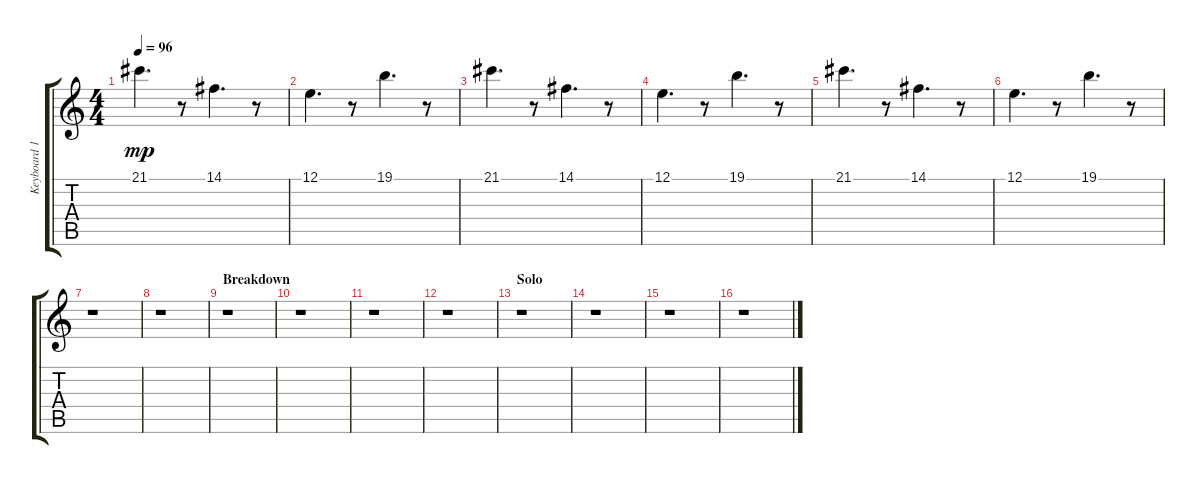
\track ("Keyboard 1" "Keyboard 1") {instrument acousticgrandpiano}
\staff {score tabs}
\tuning (E4 B3 G3 D3 A2 E2) {hide}
\ts (4 4)
\tempo 96
\clef g2
\ks c
21.1.4{d dy mp} r.8 14.1.4{d} r.8 |
12.1.4{d} r.8 19.1.4{d} r.8 |
21.1.4{d} r.8 14.1.4{d} r.8 |
12.1.4{d} r.8 19.1.4{d} r.8 |
21.1.4{d} r.8 14.1.4{d} r.8 |
12.1.4{d} r.8 19.1.4{d} r.8 |
r.1 |
r.1 |
\section ("" "Breakdown")
r.1 |
r.1 |
r.1 |
r.1 |
\section ("" "Solo")
r.1 |
r.1 |
r.1 |
r.1
